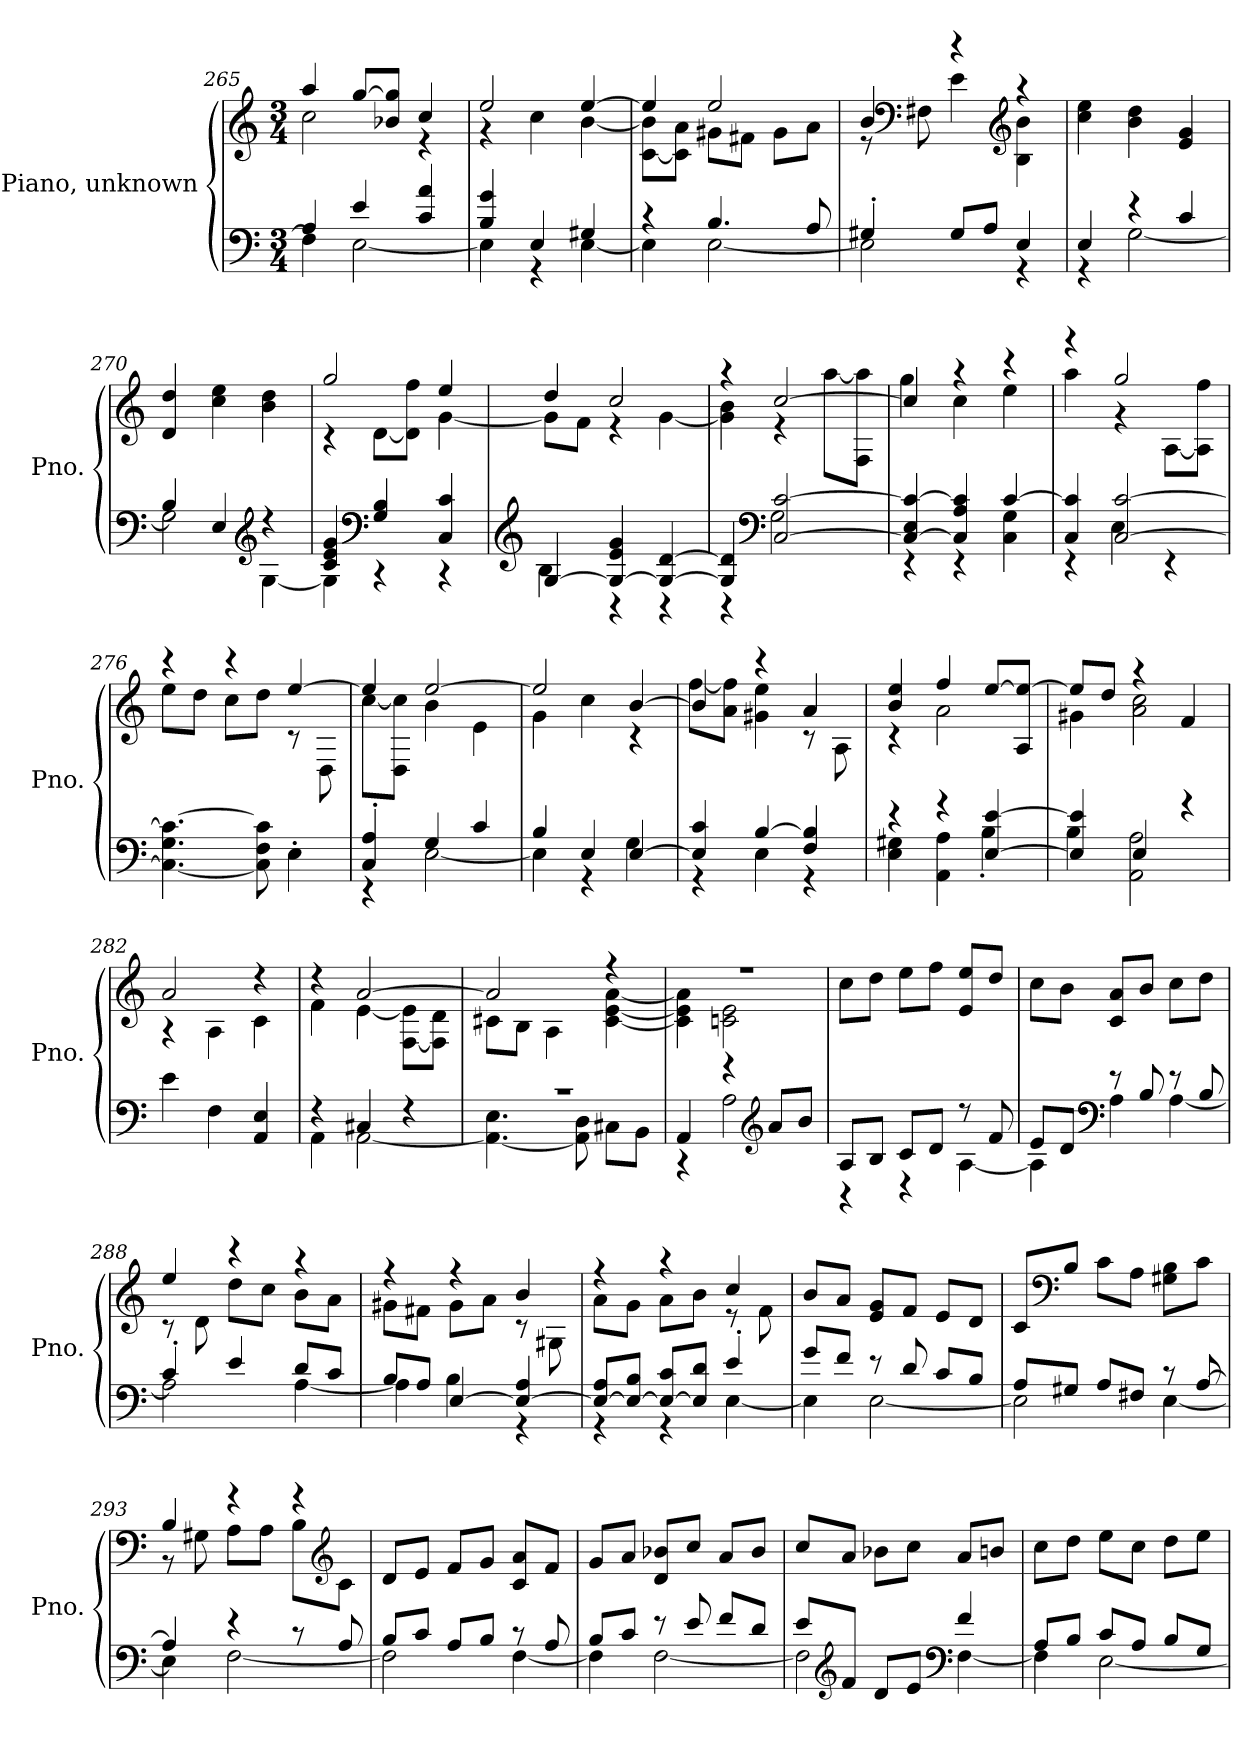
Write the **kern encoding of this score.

**kern	**kern
*part1	*part1
*staff2	*staff1
*I"Piano, unknown	*
*I'Pno.	*
*clefF4	*clefG2
*k[]	*k[]
*M3/4	*M3/4
=265	=265
*^	*^
4A/	4F\]	4aa/	2cc\
4e/	[2E\	[8gg/L	.
.	.	8b-X/ 8gg/]J	.
4c/ 4a/	.	4cc/	4r
=266	=266	=266	=266
4B/ 4g/	4E\]	2ee/	4r
4E/	4r	.	4cc\
4G#X/	[4E\	[4ee/	[4b\
=267	=267	=267	=267
4r	4E\]	4ee/]	[8c\ 8b\]L
.	.	.	8c\] 8a\J
4.B/	[2E\	2ee/	8g#X\L
.	.	.	8f#X\J
.	.	.	8g#\L
8A/	.	.	8a\J
=268	=268	=268	=268
4G#X'/	2E\]	4b/	8r
*	*	*clefF4	*
.	.	.	8F#X\
8G#/L	.	4r	4e\
8A/J	.	.	.
*	*	*clefG2	*
4E/	4r	4r	4B\ 4b\
*	*	*v	*v
!!LO:LB:g=z
=269	=269	=269
4E/	4r	4cc\ 4ee\
4r	[2G\	4b\ 4dd\
4c/	.	4e/ 4g/
=270	=270	=270
4B/	2G\]	4d/ 4dd/
4E/	.	4cc\ 4ee\
*clefG2	*	*
4r	[4G\	4b\ 4dd\
=271	=271	=271
*	*	*^
4c/ 4e/ 4g/	4G\]	2gg/	4r
*clefF4	*	*	*
4G/ 4B/	4r	.	[8d\L
.	.	.	8d\] 8ff\J
4C/ 4c/	4r	4ee/	[4g\
=272	=272	=272	=272
*clefG2	*	*	*
[4G/	4B\	4dd/	8g\L]
.	.	.	8f\J
4G/_ 4e/ 4g/	4r	2cc/	4r
4G/_ [4d/	4r	.	[4g\
=273	=273	=273	=273
4G/] 4d/]	4r	4r	4g\] 4b\
*clefF4	*	*	*
[2C/ [2c/	2G\	[2cc/	4r
.	.	.	[8aa\L
.	.	.	8F\ 8aa\]J
=274	=274	=274	=274
4C/_ 4E/ 4c/_	4r	4cc/]	4gg\
4C/] 4A/ 4c/]	4r	4r	4cc\
[4c/	4C\ 4G\	4r	4ee\
=275	=275	=275	=275
4C/ 4c/]	4r	4r	4aa\
[2C/ [2c/	4E\	2gg/	4r
.	4r	.	[8A\L
.	.	.	8A\] 8ff\J
*v	*v	*	*
!!LO:LB:g=z	!!
=276	=276	=276
4.C\_ 4.G\ 4.c\_	4r	8ee\L
.	.	8dd\J
.	4r	8cc\L
8C\] 8F\ 8c\]	.	8dd\J
4E'\	[4ee/	8r
.	.	8D\
=277	=277	=277
*^	*	*
4C/' 4A/'	4r	4ee/]	[8cc\L
.	.	.	8D\ 8cc\]J
4G/	[2E\	[2ee/	4b\
4c/	.	.	4e\
=278	=278	=278	=278
4B/	4E\]	2ee/]	4g\
4E/	4r	.	4cc\
[4E/	4G\	[4b/	4r
=279	=279	=279	=279
4E/] 4c/	4r	4b/]	[8ff\L
.	.	.	8a\ 8ff\]J
[4B/	4E\	4r	4g#X\ 4ee\
4F/ 4B/]	4r	4a/	8r
.	.	.	8A\
=280	=280	=280	=280
4r	4E\ 4G#X\	4b/ 4ee/	4r
4r	4AA\ 4A\	4ff/	2a\
[4E/ [4e/	4B'\	[8ee/L	.
.	.	8A/ 8ee/_J	.
=281	=281	=281	=281
4E/] 4e/]	4B\	8ee/L]	4g#X\
.	.	8dd/J	.
4E/	2AA\ 2A\	4r	2a\ 2cc\
4r	.	4f/	.
*v	*v	*	*
=282	=282	=282
4e\	2a/	4r
4F\	.	4A\
4AA/ 4E/	4r	4c\
!!LO:LB:g=z	!!
=283	=283	=283
*^	*	*
4r	4AA\	4r	4f\
4C#X/	[2AA\	[2a/	[4e\
4r	.	.	[8F\ 8e\]L
.	.	.	8F\] 8d\J
=284	=284	=284	=284
2.r	4.AA\_ 4.E\	2a/]	8c#X\L
.	.	.	8B\J
.	.	.	4A\
.	8AA\] 8D\	.	.
.	8C#X\L	4r	[4c#\ [4e\ [4a\
.	8BB\J	.	.
=285	=285	=285	=285
4AA/	4r	2.r	4c#\] 4e\] 4a\]
4r	2A\	.	2cn\ 2e\
*clefG2	*	*	*
8a/L	.	.	.
8b/J	.	.	.
*	*	*v	*v
=286	=286	=286
8A/L	4r	8cc\L
8B/J	.	8dd\J
8c/L	4r	8ee\L
8d/J	.	8ff\J
8r	[4A\	8e/ 8ee/L
8f/	.	8dd/J
=287	=287	=287
8e/L	4A\]	8cc\L
8d/J	.	8b\J
*clefF4	*	*
8r	4A\	8c/ 8a/L
8B/	.	8b/J
8r	[4A\	8cc\L
8B/	.	8dd\J
!!LO:PB:g=z
=288	=288	=288
*	*	*^
4c'/	2A\]	4ee/	8r
.	.	.	8d\
4e/	.	4r	8dd\L
.	.	.	8cc\J
8d/L	[4A\	4r	8b\L
8c/J	.	.	8a\J
=289	=289	=289	=289
8B/L	4A\]	4r	8g#X\L
8A/J	.	.	8f#X\J
[4E/	4B\	4r	8g#\L
.	.	.	8a\J
4E/_ 4A/	4r	4b/	8r
.	.	.	8G#X\
=290	=290	=290	=290
8E/_ 8A/L	4r	4r	8a\L
8E/_ 8B/J	.	.	8g\J
8E/_ 8c/L	4r	4r	8a\L
8E/] 8d/J	.	.	8b\J
4e'/	[4E\	4cc/	8r
.	.	.	8f\
*	*	*v	*v
=291	=291	=291
8g/L	4E\]	8b/L
8f/J	.	8a/J
8r	[2E\	8e/ 8g/L
8d/	.	8f/J
8c/L	.	8e/L
8B/J	.	8d/J
=292	=292	=292
8A/L	2E\]	8c/L
*	*	*clefF4
8G#X/J	.	8B/J
8A/L	.	8c\L
8F#X/J	.	8A\J
8r	[4E\	8G#X\ 8B\L
[8A/	.	8c\J
!!LO:LB:g=z
=293	=293	=293
*	*	*^
4A/]	4E\]	4B/	8r
.	.	.	8G#X\
4r	[2F\	4r	8A\L
.	.	.	8A\J
8r	.	4r	8B\L
*	*	*clefG2	*
8A/	.	.	8c\J
*	*	*v	*v
=294	=294	=294
8B/L	2F\]	8d/L
8c/J	.	8e/J
8A/L	.	8f/L
8B/J	.	8g/J
8r	[4F\	8c/ 8a/L
8A/	.	8f/J
=295	=295	=295
8B/L	4F\]	8g/L
8c/J	.	8a/J
8r	[2F\	8d/ 8b-X/L
8e/	.	8cc/J
8f/L	.	8a/L
8d/J	.	8b-/J
=296	=296	=296
8e/L	2F\]	8cc/L
*clefG2	*	*
8f/J	.	8a/J
8d/L	.	8b-X\L
8e/J	.	8cc\J
*clefF4	*	*
4f/	[4F\	8a/L
.	.	8bn/J
=297	=297	=297
8A/L	4F\]	8cc\L
8B/J	.	8dd\J
8c/L	[2E\	8ee\L
8A/J	.	8cc\J
8B/L	.	8dd\L
8G/J	.	8ee\J
*v	*v	*
=	=
*-	*-
